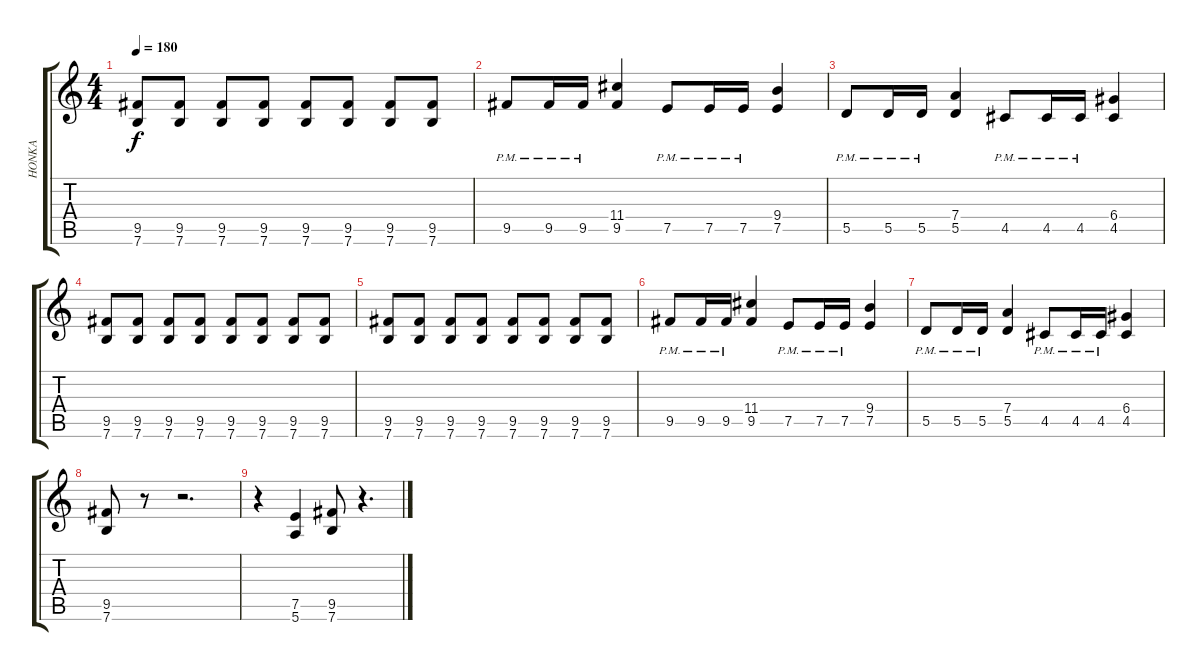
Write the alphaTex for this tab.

\track ("HONKA" "HONKA") {instrument distortionguitar}
\staff {score tabs}
\tuning (E4 B3 G3 D3 A2 E2) {hide}
\ts (4 4)
\tempo 180
\clef g2
\ks c
(9.5 7.6).8{dy f} (9.5 7.6).8 (9.5 7.6).8 (9.5 7.6).8 (9.5 7.6).8 (9.5 7.6).8 (9.5 7.6).8 (9.5 7.6).8 |
9.5{pm}.8 9.5{pm}.16 9.5{pm}.16 (11.4 9.5).4 7.5{pm}.8 7.5{pm}.16 7.5{pm}.16 (9.4 7.5).4 |
5.5{pm}.8 5.5{pm}.16 5.5{pm}.16 (7.4 5.5).4 4.5{pm}.8 4.5{pm}.16 4.5{pm}.16 (6.4 4.5).4 |
(9.5 7.6).8 (9.5 7.6).8 (9.5 7.6).8 (9.5 7.6).8 (9.5 7.6).8 (9.5 7.6).8 (9.5 7.6).8 (9.5 7.6).8 |
(9.5 7.6).8 (9.5 7.6).8 (9.5 7.6).8 (9.5 7.6).8 (9.5 7.6).8 (9.5 7.6).8 (9.5 7.6).8 (9.5 7.6).8 |
9.5{pm}.8 9.5{pm}.16 9.5{pm}.16 (11.4 9.5).4 7.5{pm}.8 7.5{pm}.16 7.5{pm}.16 (9.4 7.5).4 |
5.5{pm}.8 5.5{pm}.16 5.5{pm}.16 (7.4 5.5).4 4.5{pm}.8 4.5{pm}.16 4.5{pm}.16 (6.4 4.5).4 |
(9.5 7.6).8 r.8 r.2{d} |
r.4 (7.5 5.6).4 (9.5 7.6).8 r.4{d}
